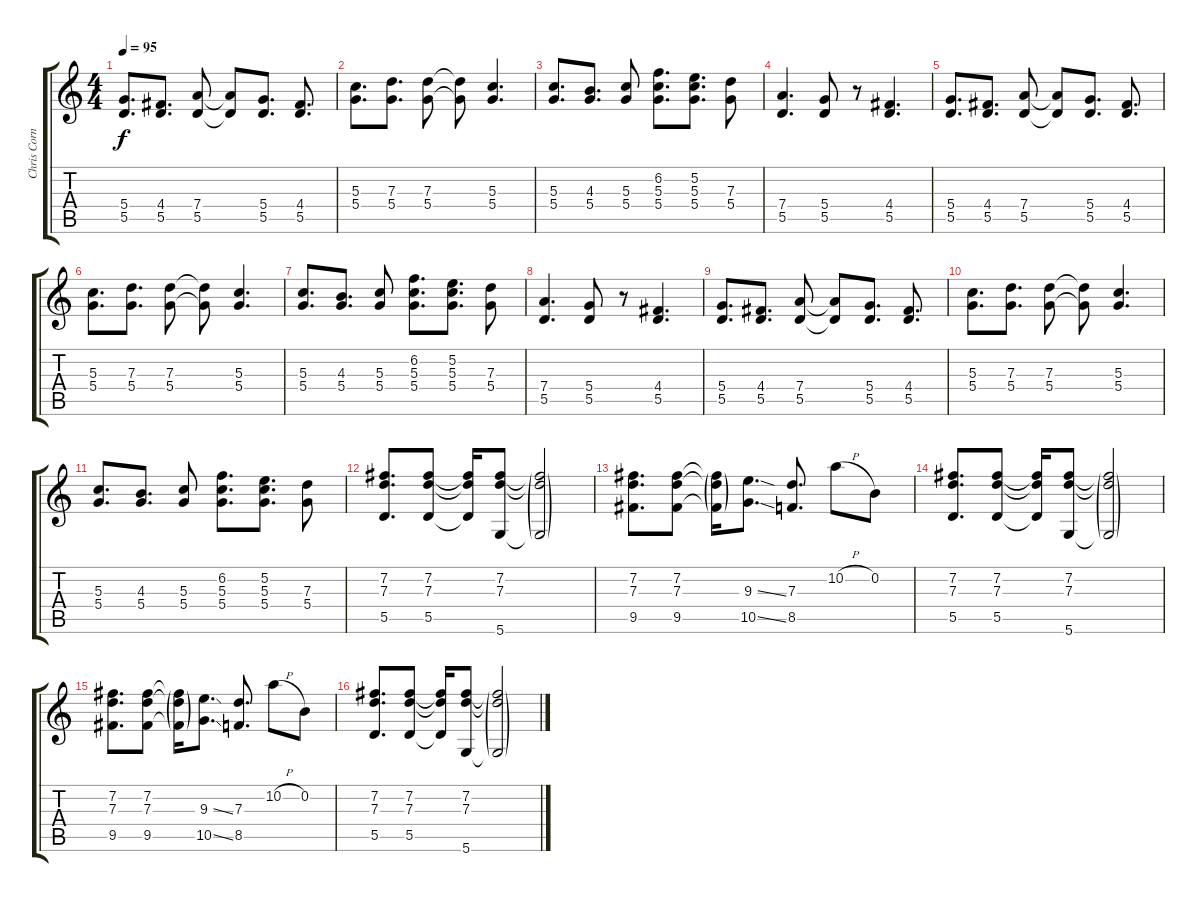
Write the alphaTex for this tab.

\track ("Chris Cornell - Rhythm Guitar" "Chris Corn") {instrument distortionguitar}
\staff {score tabs}
\tuning (E4 B3 G3 D3 A2 D2) {hide}
\ts (4 4)
\tempo 95
\clef g2
\ks c
(5.4 5.5).8{d dy f} (4.4 5.5).8{d} (7.4 5.5).8 (7.4{t} 5.5{t}).8 (5.4 5.5).8{d} (4.4 5.5).8{d} |
(5.3 5.4).8{d} (7.3 5.4).8{d} (7.3 5.4).8 (7.3{t} 5.4{t}).8 (5.3 5.4).4{d} |
(5.3 5.4).8{d} (4.3 5.4).8{d} (5.3 5.4).8 (6.2 5.3 5.4).8{d} (5.2 5.3 5.4).8{d} (7.3 5.4).8 |
(7.4 5.5).4{d} (5.4 5.5).8 r.8 (4.4 5.5).4{d} |
(5.4 5.5).8{d} (4.4 5.5).8{d} (7.4 5.5).8 (7.4{t} 5.5{t}).8 (5.4 5.5).8{d} (4.4 5.5).8{d} |
(5.3 5.4).8{d} (7.3 5.4).8{d} (7.3 5.4).8 (7.3{t} 5.4{t}).8 (5.3 5.4).4{d} |
(5.3 5.4).8{d} (4.3 5.4).8{d} (5.3 5.4).8 (6.2 5.3 5.4).8{d} (5.2 5.3 5.4).8{d} (7.3 5.4).8 |
(7.4 5.5).4{d} (5.4 5.5).8 r.8 (4.4 5.5).4{d} |
(5.4 5.5).8{d} (4.4 5.5).8{d} (7.4 5.5).8 (7.4{t} 5.5{t}).8 (5.4 5.5).8{d} (4.4 5.5).8{d} |
(5.3 5.4).8{d} (7.3 5.4).8{d} (7.3 5.4).8 (7.3{t} 5.4{t}).8 (5.3 5.4).4{d} |
(5.3 5.4).8{d} (4.3 5.4).8{d} (5.3 5.4).8 (6.2 5.3 5.4).8{d} (5.2 5.3 5.4).8{d} (7.3 5.4).8 |
(7.2 7.3 5.5).8{d} (7.2 7.3 5.5).8 (7.2{t} 7.3{t} 5.5{t}).16 (7.2 7.3 5.6).8 (7.2{g t} 7.3{g t} 5.6{g t}).2 |
(7.2 7.3 9.5).8{d} (7.2 7.3 9.5).8 (7.2{g t} 7.3{g t} 9.5{g t}).16 (9.3{ss} 10.5{ss}).8{d} (7.3 8.5).8{d} 10.2{h}.8 0.2.8 |
(7.2 7.3 5.5).8{d} (7.2 7.3 5.5).8 (7.2{t} 7.3{t} 5.5{t}).16 (7.2 7.3 5.6).8 (7.2{g t} 7.3{g t} 5.6{g t}).2 |
(7.2 7.3 9.5).8{d} (7.2 7.3 9.5).8 (7.2{g t} 7.3{g t} 9.5{g t}).16 (9.3{ss} 10.5{ss}).8{d} (7.3 8.5).8{d} 10.2{h}.8 0.2.8 |
(7.2 7.3 5.5).8{d} (7.2 7.3 5.5).8 (7.2{t} 7.3{t} 5.5{t}).16 (7.2 7.3 5.6).8 (7.2{g t} 7.3{g t} 5.6{g t}).2
